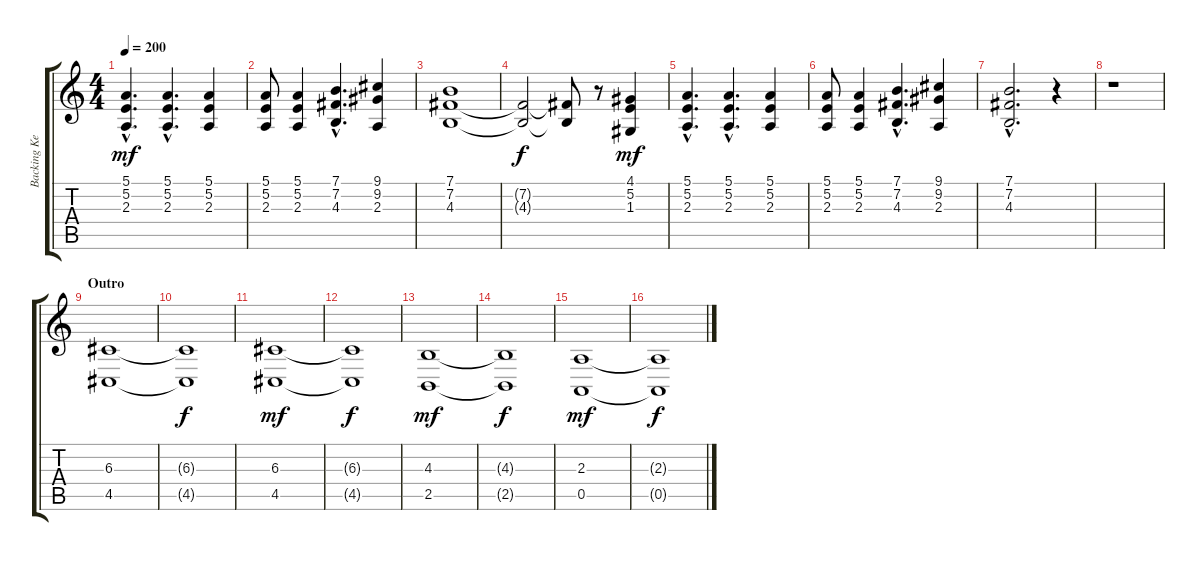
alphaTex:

\track ("Backing Keyboards" "Backing Ke") {instrument choiraahs}
\staff {score tabs}
\tuning (E4 B3 G3 D3 A2 E2) {hide}
\ts (4 4)
\tempo 200
\clef g2
\ks c
(5.1{hac} 5.2{hac} 2.3{hac}).4{d dy mf} (5.1{hac} 5.2{hac} 2.3{hac}).4{d} (5.1 5.2 2.3).4 |
(5.1 5.2 2.3).8 (5.1 5.2 2.3).4 (7.1{hac} 7.2{hac} 4.3{hac}).4{d} (9.1 9.2 2.3).4 |
(7.1 7.2 4.3).1 |
(7.2{t} 4.3{t}).2{dy f} (7.2{t} 4.3{t}).8 r.8 (4.1 5.2 1.3).4{dy mf} |
(5.1{hac} 5.2{hac} 2.3{hac}).4{d} (5.1{hac} 5.2{hac} 2.3{hac}).4{d} (5.1 5.2 2.3).4 |
(5.1 5.2 2.3).8 (5.1 5.2 2.3).4 (7.1{hac} 7.2{hac} 4.3{hac}).4{d} (9.1 9.2 2.3).4 |
(7.1{hac} 7.2{hac} 4.3{hac}).2{d} r.4 |
r.1 |
\section ("" "Outro")
(6.3 4.5).1{volume 8} |
(6.3{t} 4.5{t}).1{dy f} |
(6.3 4.5).1{dy mf} |
(6.3{t} 4.5{t}).1{dy f} |
(4.3 2.5).1{dy mf} |
(4.3{t} 2.5{t}).1{dy f} |
(2.3 0.5).1{dy mf} |
(2.3{t} 0.5{t}).1{dy f}
